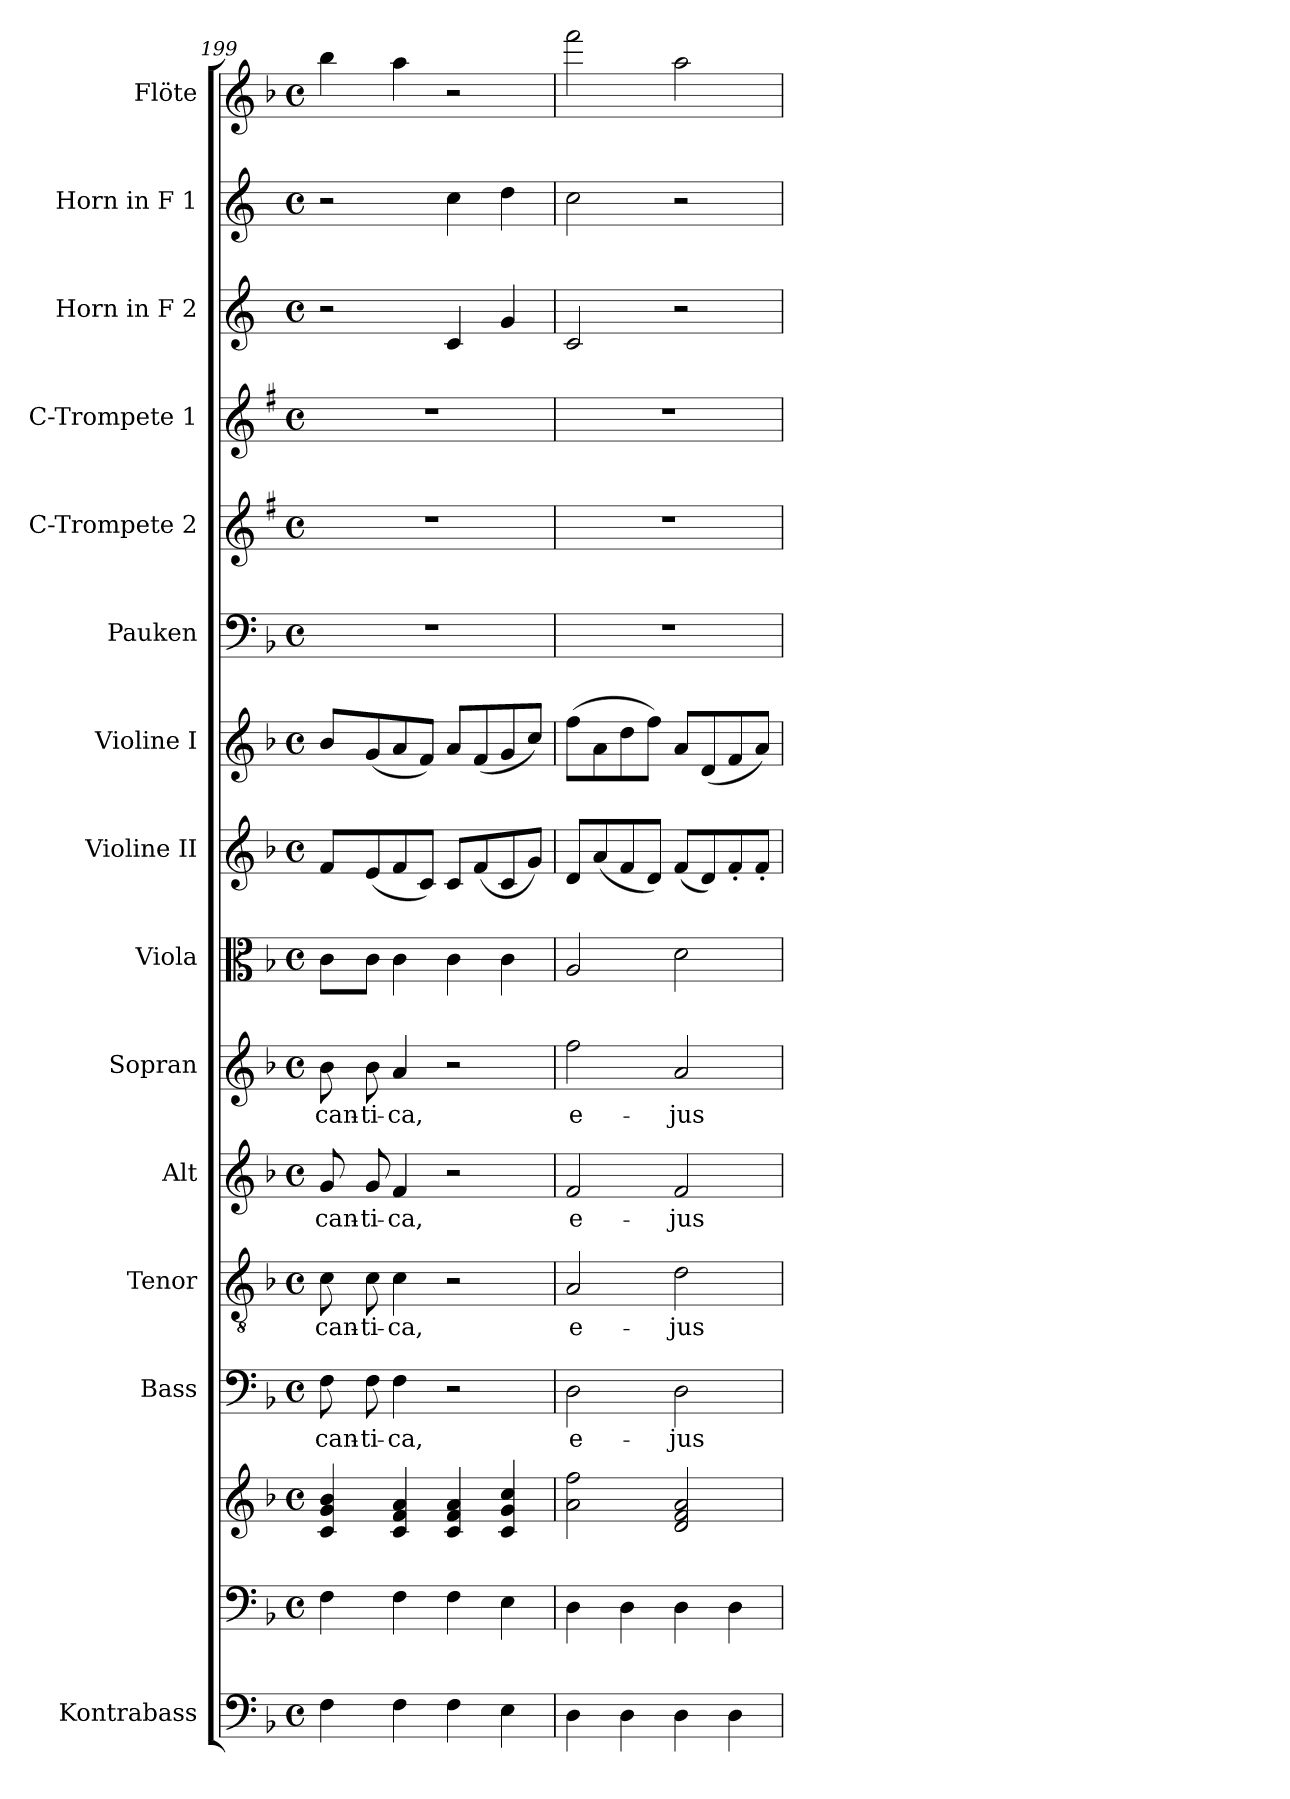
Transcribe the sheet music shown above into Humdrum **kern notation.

**kern	**kern	**kern	**kern	**text	**kern	**text	**kern	**text	**kern	**text	**kern	**kern	**kern	**kern	**kern	**kern	**kern	**kern	**kern
*part15	*part14	*part14	*part13	*part13	*part12	*part12	*part11	*part11	*part10	*part10	*part9	*part8	*part7	*part6	*part5	*part4	*part3	*part2	*part1
*staff16	*staff15	*staff14	*staff13	*staff13	*staff12	*staff12	*staff11	*staff11	*staff10	*staff10	*staff9	*staff8	*staff7	*staff6	*staff5	*staff4	*staff3	*staff2	*staff1
*I"Kontrabass	*	*	*I"Bass	*	*I"Tenor	*	*I"Alt	*	*I"Sopran	*	*I"Viola	*I"Violine II	*I"Violine I	*I"Pauken	*I"C-Trompete 2	*I"C-Trompete 1	*I"Horn in F 2	*I"Horn in F 1	*I"Flöte
*I'Kb.	*	*	*I'B.	*	*I'T.	*	*I'A.	*	*I'S.	*	*I'Vla.	*I'Vl. II	*I'Vl. I	*I'Pk.	*I'C Trp. 2	*I'C Trp. 1	*	*	*I'Fl.
*clefF4	*clefF4	*clefG2	*clefF4	*	*clefGv2	*	*clefG2	*	*clefG2	*	*clefC3	*clefG2	*clefG2	*clefF4	*clefG2	*clefG2	*clefG2	*clefG2	*clefG2
*ITrd7c12	*	*	*	*	*	*	*	*	*	*	*	*	*	*	*ITrd1c2	*ITrd1c2	*ITrd4c7	*ITrd4c7	*
*k[b-]	*k[b-]	*k[b-]	*k[b-]	*	*k[b-]	*	*k[b-]	*	*k[b-]	*	*k[b-]	*k[b-]	*k[b-]	*k[b-]	*k[b-]	*k[b-]	*k[b-]	*k[b-]	*k[b-]
*F:	*F:	*F:	*F:	*	*F:	*	*F:	*	*F:	*	*F:	*F:	*F:	*F:	*F:	*F:	*F:	*F:	*F:
*M4/4	*M4/4	*M4/4	*M4/4	*	*M4/4	*	*M4/4	*	*M4/4	*	*M4/4	*M4/4	*M4/4	*M4/4	*M4/4	*M4/4	*M4/4	*M4/4	*M4/4
*met(c)	*met(c)	*met(c)	*met(c)	*	*met(c)	*	*met(c)	*	*met(c)	*	*met(c)	*met(c)	*met(c)	*met(c)	*met(c)	*met(c)	*met(c)	*met(c)	*met(c)
=199	=199	=199	=199	=199	=199	=199	=199	=199	=199	=199	=199	=199	=199	=199	=199	=199	=199	=199	=199
!	!	!	!	!LO:LY:b	!	!LO:LY:b	!	!LO:LY:b	!	!LO:LY:b	!	!	!	!	!	!	!	!	!
4FF\	4F\	4c/ 4g/ 4b-/	8F\	can-	8c\	can-	8g/	can-	8b-\	can-	8c\L	8f/L	8b-/L	1r	1r	1r	2r	2r	4bb-\
!	!	!	!	!LO:LY:b	!	!LO:LY:b	!	!LO:LY:b	!	!LO:LY:b	!	!	!	!	!	!	!	!	!
.	.	.	8F\	-ti-	8c\	-ti-	8g/	-ti-	8b-\	-ti-	8c\J	(<8e/	(<8g/	.	.	.	.	.	.
!	!	!	!	!LO:LY:b	!	!LO:LY:b	!	!LO:LY:b	!	!LO:LY:b	!	!	!	!	!	!	!	!	!
4FF\	4F\	4c/ 4f/ 4a/	4F\	-ca,	4c\	-ca,	4f/	-ca,	4a/	-ca,	4c\	8f/	8a/	.	.	.	.	.	4aa\
.	.	.	.	.	.	.	.	.	.	.	.	8c/J)	8f/J)	.	.	.	.	.	.
4FF\	4F\	4c/ 4f/ 4a/	2r	.	2r	.	2r	.	2r	.	4c\	8c/L	8a/L	.	.	.	4F/	4f\	2r
.	.	.	.	.	.	.	.	.	.	.	.	(<8f/	(<8f/	.	.	.	.	.	.
4EE\	4E\	4c/ 4g/ 4cc/	.	.	.	.	.	.	.	.	4c\	8c/	8g/	.	.	.	4c/	4g\	.
.	.	.	.	.	.	.	.	.	.	.	.	8g/J)	8cc/J)	.	.	.	.	.	.
!!LO:PB:g=z
=200	=200	=200	=200	=200	=200	=200	=200	=200	=200	=200	=200	=200	=200	=200	=200	=200	=200	=200	=200
!	!	!	!	!LO:LY:b	!	!LO:LY:b	!	!LO:LY:b	!	!LO:LY:b	!	!	!	!	!	!	!	!	!
4DD\	4D\	2a\ 2ff\	2D\	e-	2A/	e-	2f/	e-	2ff\	e-	2A/	8d/L	(>8ff\L	1r	1r	1r	2F/	2f\	2fff\
.	.	.	.	.	.	.	.	.	.	.	.	(<8a/	8a\	.	.	.	.	.	.
4DD\	4D\	.	.	.	.	.	.	.	.	.	.	8f/	8dd\	.	.	.	.	.	.
.	.	.	.	.	.	.	.	.	.	.	.	8d/J)	8ff\J)	.	.	.	.	.	.
!	!	!	!	!LO:LY:b	!	!LO:LY:b	!	!LO:LY:b	!	!LO:LY:b	!	!	!	!	!	!	!	!	!
4DD\	4D\	2d/ 2f/ 2a/	2D\	-jus	2d\	-jus	2f/	-jus	2a/	-jus	2d\	(<8f/L	8a/L	.	.	.	2r	2r	2aa\
.	.	.	.	.	.	.	.	.	.	.	.	8d/)	(<8d/	.	.	.	.	.	.
4DD\	4D\	.	.	.	.	.	.	.	.	.	.	8f'</	8f/	.	.	.	.	.	.
.	.	.	.	.	.	.	.	.	.	.	.	8f'</J	8a/J)	.	.	.	.	.	.
=	=	=	=	=	=	=	=	=	=	=	=	=	=	=	=	=	=	=	=
*-	*-	*-	*-	*-	*-	*-	*-	*-	*-	*-	*-	*-	*-	*-	*-	*-	*-	*-	*-
